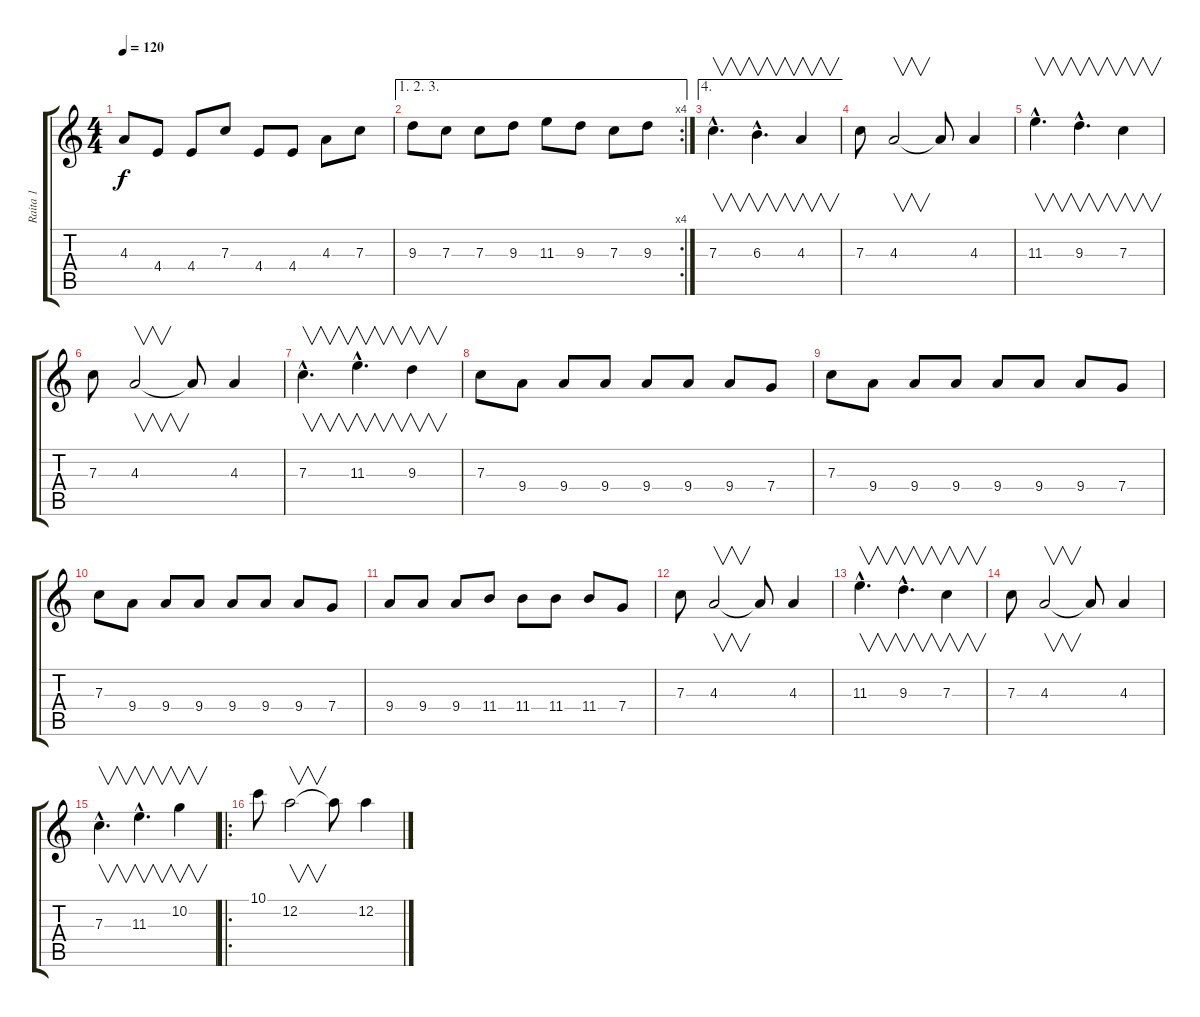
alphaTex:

\track ("Raita 1" "Raita 1") {instrument distortionguitar}
\staff {score tabs}
\tuning (D4 A3 F3 C3 G2 D2) {hide}
\ts (4 4)
\tempo 120
\clef g2
\ks c
4.3{t}.8{dy f} 4.4.8 4.4.8 7.3.8 4.4.8 4.4.8 4.3.8 7.3.8 |
\ae (1 2 3)
\rc 4
9.3.8 7.3.8 7.3.8 9.3.8 11.3.8 9.3.8 7.3.8 9.3.8 |
\ae 4
7.3{hac}.4{v d} 6.3{hac}.4{v d} 4.3.4{v} |
7.3.8 4.3.2{v} 4.3{t}.8 4.3.4 |
11.3{hac}.4{v d} 9.3{hac}.4{v d} 7.3.4{v} |
7.3.8 4.3.2{v} 4.3{t}.8 4.3.4 |
7.3{hac}.4{v d} 11.3{hac}.4{v d} 9.3.4{v} |
7.3.8 9.4.8 9.4.8 9.4.8 9.4.8 9.4.8 9.4.8 7.4.8 |
7.3.8 9.4.8 9.4.8 9.4.8 9.4.8 9.4.8 9.4.8 7.4.8 |
7.3.8 9.4.8 9.4.8 9.4.8 9.4.8 9.4.8 9.4.8 7.4.8 |
9.4.8 9.4.8 9.4.8 11.4.8 11.4.8 11.4.8 11.4.8 7.4.8 |
7.3.8 4.3.2{v} 4.3{t}.8 4.3.4 |
11.3{hac}.4{v d} 9.3{hac}.4{v d} 7.3.4{v} |
7.3.8 4.3.2{v} 4.3{t}.8 4.3.4 |
7.3{hac}.4{v d} 11.3{hac}.4{v d} 10.2.4{v} |
\ro
10.1.8 12.2.2{v} 12.2{t}.8 12.2.4
